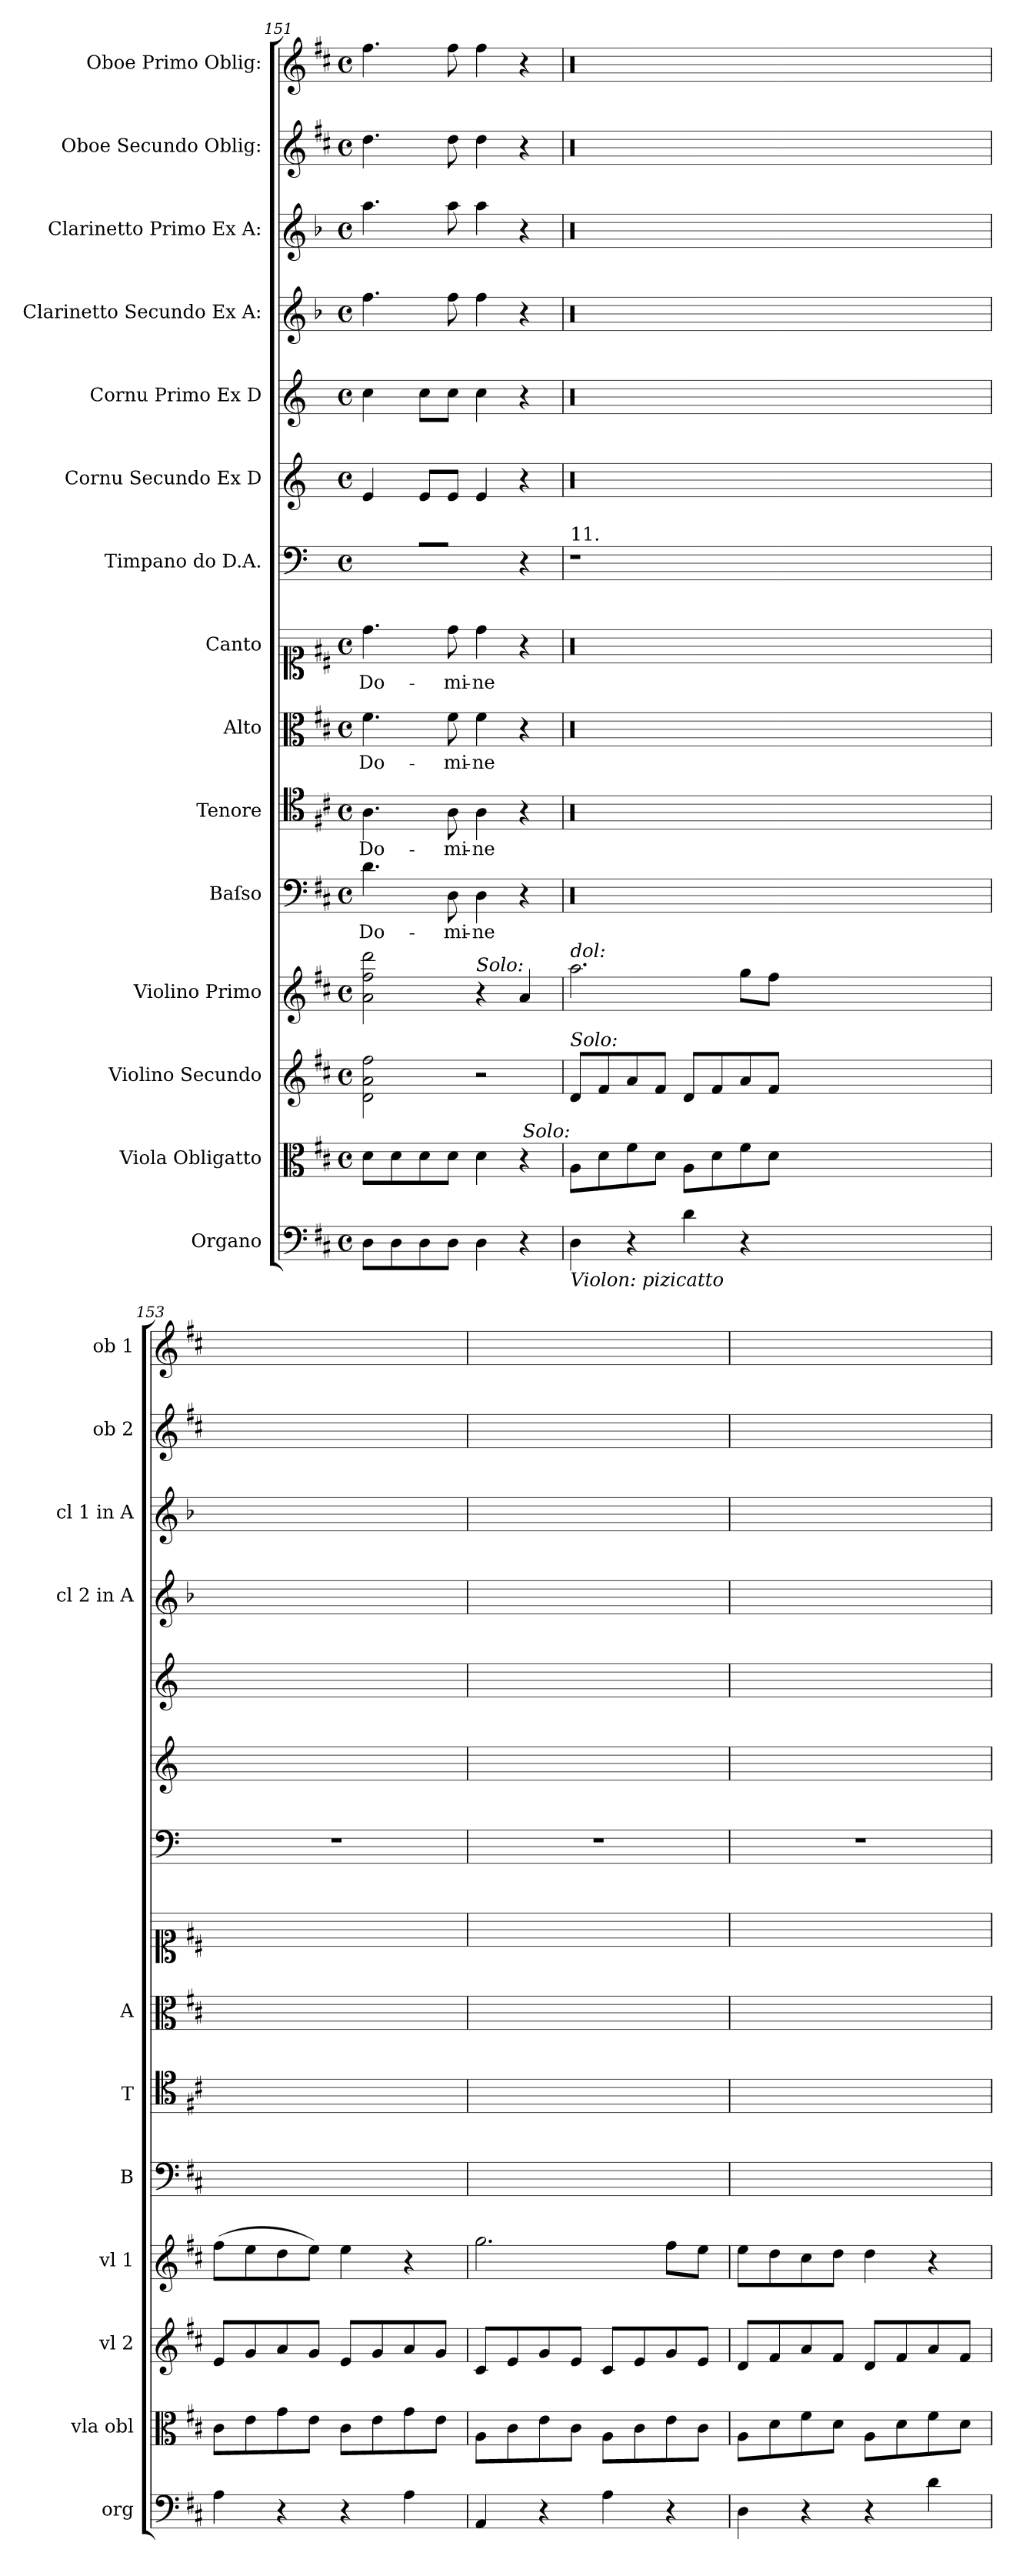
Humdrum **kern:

**kern	**dynam	**kern	**dynam	**kern	**dynam	**kern	**dynam	**kern	**text	**kern	**text	**kern	**text	**kern	**text	**kern	**kern	**kern	**kern	**kern	**kern	**kern
*part15	*part15	*part14	*part14	*part13	*part13	*part12	*part12	*part11	*part11	*part10	*part10	*part9	*part9	*part8	*part8	*part7	*part6	*part5	*part4	*part3	*part2	*part1
*staff15	*staff15	*staff14	*staff14	*staff13	*staff13	*staff12	*staff12	*staff11	*staff11	*staff10	*staff10	*staff9	*staff9	*staff8	*staff8	*staff7	*staff6	*staff5	*staff4	*staff3	*staff2	*staff1
*I"Organo	*	*I"Viola Obligatto	*	*I"Violino Secundo	*	*I"Violino Primo	*	*I"Baſso	*	*I"Tenore	*	*I"Alto	*	*I"Canto	*	*I"Timpano do D.A.	*I"Cornu Secundo Ex D	*I"Cornu Primo Ex D	*I"Clarinetto Secundo Ex A:	*I"Clarinetto Primo Ex A:	*I"Oboe Secundo Oblig:	*I"Oboe Primo Oblig:
*I'org	*	*I'vla obl	*	*I'vl 2	*	*I'vl 1	*	*I'B	*	*I'T	*	*I'A	*	*	*	*	*	*	*I'cl 2 in A	*I'cl 1 in A	*I'ob 2	*I'ob 1
*clefF4	*	*clefC3	*	*clefG2	*	*clefG2	*	*clefF4	*	*clefC4	*	*clefC3	*	*clefC1	*	*clefF4	*clefG2	*clefG2	*clefG2	*clefG2	*clefG2	*clefG2
*	*	*	*	*	*	*	*	*	*	*	*	*	*	*	*	*	*ITrd6c10	*ITrd6c10	*ITrd2c3	*ITrd2c3	*	*
*k[f#c#]	*	*k[f#c#]	*	*k[f#c#]	*	*k[f#c#]	*	*k[f#c#]	*	*k[f#c#]	*	*k[f#c#]	*	*k[f#c#]	*	*k[]	*k[f#c#]	*k[f#c#]	*k[f#c#]	*k[f#c#]	*k[f#c#]	*k[f#c#]
*D:	*	*D:	*	*D:	*	*D:	*	*D:	*	*D:	*	*D:	*	*D:	*	*	*D:	*D:	*D:	*D:	*D:	*D:
*M4/4	*	*M4/4	*	*M4/4	*	*M4/4	*	*M4/4	*	*M4/4	*	*M4/4	*	*M4/4	*	*M4/4	*M4/4	*M4/4	*M4/4	*M4/4	*M4/4	*M4/4
*met(c)	*	*met(c)	*	*met(c)	*	*met(c)	*	*met(c)	*	*met(c)	*	*met(c)	*	*met(c)	*	*met(c)	*met(c)	*met(c)	*met(c)	*met(c)	*met(c)	*met(c)
=151	=151	=151	=151	=151	=151	=151	=151	=151	=151	=151	=151	=151	=151	=151	=151	=151	=151	=151	=151	=151	=151	=151
!	!LO:DY:a	!	!LO:DY:a	!	!LO:DY:a:rj	!	!LO:DY:a:rj	!	!LO:LY:i	!	!LO:LY:i	!	!LO:LY:i	!	!LO:LY:i	!	!	!	!	!	!	!
8D\L	for&colon;	8d\L	f&colon;	2d\ 2a\ 2ff#\	f&colon;	2a\ 2ff#\ 2ddd\	f&colon;	4.d\	Do-	4.A\	Do-	4.f#\	Do-	4.dd\	Do-	4R\	4F#/	4d\	4.dd\	4.ff#\	4.dd\	4.ff#\
8D\	.	8d\	.	.	.	.	.	.	.	.	.	.	.	.	.	.	.	.	.	.	.	.
8D\	.	8d\	.	.	.	.	.	.	.	.	.	.	.	.	.	8R\L	8F#/L	8d\L	.	.	.	.
!	!	!	!	!	!	!	!	!	!LO:LY:i	!	!LO:LY:i	!	!LO:LY:i	!	!LO:LY:i	!	!	!	!	!	!	!
8D\J	.	8d\J	.	.	.	.	.	8D\	-mi-	8A\	-mi-	8f#\	-mi-	8dd\	-mi-	8R\J	8F#/J	8d\J	8dd\	8ff#\	8dd\	8ff#\
!	!	!	!	!	!	!LO:TX:a:i:t=Solo&colon;	!	!	!	!	!	!	!	!	!	!	!	!	!	!	!	!
!	!	!	!	!	!	!	!	!	!LO:LY:i	!	!LO:LY:i	!	!LO:LY:i	!	!LO:LY:i	!	!	!	!	!	!	!
4D\	.	4d\	.	2r	.	4r	.	4D\	-ne	4A\	-ne	4f#\	-ne	4dd\	-ne	4R\	4F#/	4d\	4dd\	4ff#\	4dd\	4ff#\
4r	.	4r	.	.	.	4a/	.	4r	.	4r	.	4r	.	4r	.	4r	4r	4r	4r	4r	4r	4r
=152	=152	=152	=152	=152	=152	=152	=152	=152	=152	=152	=152	=152	=152	=152	=152	=152	=152	=152	=152	=152	=152	=152
!	!	!	!	!	!	!	!	!	!	!	!	!	!	!	!	!LO:TX:a:t=11.	!	!	!	!	!	!
!	!	!	!	!	!	!LO:TX:a:i:t=dol&colon;	!	!	!	!	!	!	!	!	!	!	!	!	!	!	!	!
!	!	!	!	!LO:TX:a:i:t=Solo&colon;	!	!	!	!	!	!	!	!	!	!	!	!	!	!	!	!	!	!
!	!	!LO:TX:a:i:rj:t=Solo&colon;	!	!	!	!	!	!	!	!	!	!	!	!	!	!	!	!	!	!	!	!
!LO:TX:b:i:t=Violon&colon; pizicatto	!	!	!	!	!	!	!	!	!	!	!	!	!	!	!	!	!	!	!	!	!	!
4D\	.	8A\L	.	8d/L	.	2.aa\	.	00r	.	00r	.	00r	.	00r	.	1r	00r	00r	00r	00r	00r	00r
.	.	8d\	.	8f#/	.	.	.	.	.	.	.	.	.	.	.	.	.	.	.	.	.	.
4r	.	8f#\	.	8a/	.	.	.	.	.	.	.	.	.	.	.	.	.	.	.	.	.	.
.	.	8d\J	.	8f#/J	.	.	.	.	.	.	.	.	.	.	.	.	.	.	.	.	.	.
4d\	.	8A\L	.	8d/L	.	.	.	.	.	.	.	.	.	.	.	.	.	.	.	.	.	.
.	.	8d\	.	8f#/	.	.	.	.	.	.	.	.	.	.	.	.	.	.	.	.	.	.
4r	.	8f#\	.	8a/	.	8gg\L	.	.	.	.	.	.	.	.	.	.	.	.	.	.	.	.
.	.	8d\J	.	8f#/J	.	8ff#\J	.	.	.	.	.	.	.	.	.	.	.	.	.	.	.	.
0.ryy	.	0.ryy	.	0.ryy	.	0.ryy	.	.	.	.	.	.	.	.	.	0.ryy	.	.	.	.	.	.
=153	=153	=153	=153	=153	=153	=153	=153	=153	=153	=153	=153	=153	=153	=153	=153	=153	=153	=153	=153	=153	=153	=153
4A\	.	8c#\L	.	8e/L	.	(8ff#\L	.	1ryy	.	1ryy	.	1ryy	.	1ryy	.	1r	1ryy	1ryy	1ryy	1ryy	1ryy	1ryy
.	.	8e\	.	8g/	.	8ee\	.	.	.	.	.	.	.	.	.	.	.	.	.	.	.	.
4r	.	8g\	.	8a/	.	8dd\	.	.	.	.	.	.	.	.	.	.	.	.	.	.	.	.
.	.	8e\J	.	8g/J	.	8ee\J)	.	.	.	.	.	.	.	.	.	.	.	.	.	.	.	.
4r	.	8c#\L	.	8e/L	.	4ee\	.	.	.	.	.	.	.	.	.	.	.	.	.	.	.	.
.	.	8e\	.	8g/	.	.	.	.	.	.	.	.	.	.	.	.	.	.	.	.	.	.
4A\	.	8g\	.	8a/	.	4r	.	.	.	.	.	.	.	.	.	.	.	.	.	.	.	.
.	.	8e\J	.	8g/J	.	.	.	.	.	.	.	.	.	.	.	.	.	.	.	.	.	.
=154	=154	=154	=154	=154	=154	=154	=154	=154	=154	=154	=154	=154	=154	=154	=154	=154	=154	=154	=154	=154	=154	=154
4AA/	.	8A\L	.	8c#/L	.	2.gg\	.	1ryy	.	1ryy	.	1ryy	.	1ryy	.	1r	1ryy	1ryy	1ryy	1ryy	1ryy	1ryy
.	.	8c#\	.	8e/	.	.	.	.	.	.	.	.	.	.	.	.	.	.	.	.	.	.
4r	.	8e\	.	8g/	.	.	.	.	.	.	.	.	.	.	.	.	.	.	.	.	.	.
.	.	8c#\J	.	8e/J	.	.	.	.	.	.	.	.	.	.	.	.	.	.	.	.	.	.
4A\	.	8A\L	.	8c#/L	.	.	.	.	.	.	.	.	.	.	.	.	.	.	.	.	.	.
.	.	8c#\	.	8e/	.	.	.	.	.	.	.	.	.	.	.	.	.	.	.	.	.	.
4r	.	8e\	.	8g/	.	8ff#\L	.	.	.	.	.	.	.	.	.	.	.	.	.	.	.	.
.	.	8c#\J	.	8e/J	.	8ee\J	.	.	.	.	.	.	.	.	.	.	.	.	.	.	.	.
=155	=155	=155	=155	=155	=155	=155	=155	=155	=155	=155	=155	=155	=155	=155	=155	=155	=155	=155	=155	=155	=155	=155
4D\	.	8A\L	.	8d/L	.	8ee\L	.	1ryy	.	1ryy	.	1ryy	.	1ryy	.	1r	1ryy	1ryy	1ryy	1ryy	1ryy	1ryy
.	.	8d\	.	8f#/	.	8dd\	.	.	.	.	.	.	.	.	.	.	.	.	.	.	.	.
4r	.	8f#\	.	8a/	.	8cc#\	.	.	.	.	.	.	.	.	.	.	.	.	.	.	.	.
.	.	8d\J	.	8f#/J	.	8dd\J	.	.	.	.	.	.	.	.	.	.	.	.	.	.	.	.
4r	.	8A\L	.	8d/L	.	4dd\	.	.	.	.	.	.	.	.	.	.	.	.	.	.	.	.
.	.	8d\	.	8f#/	.	.	.	.	.	.	.	.	.	.	.	.	.	.	.	.	.	.
4d\	.	8f#\	.	8a/	.	4r	.	.	.	.	.	.	.	.	.	.	.	.	.	.	.	.
.	.	8d\J	.	8f#/J	.	.	.	.	.	.	.	.	.	.	.	.	.	.	.	.	.	.
=	=	=	=	=	=	=	=	=	=	=	=	=	=	=	=	=	=	=	=	=	=	=
*-	*-	*-	*-	*-	*-	*-	*-	*-	*-	*-	*-	*-	*-	*-	*-	*-	*-	*-	*-	*-	*-	*-
